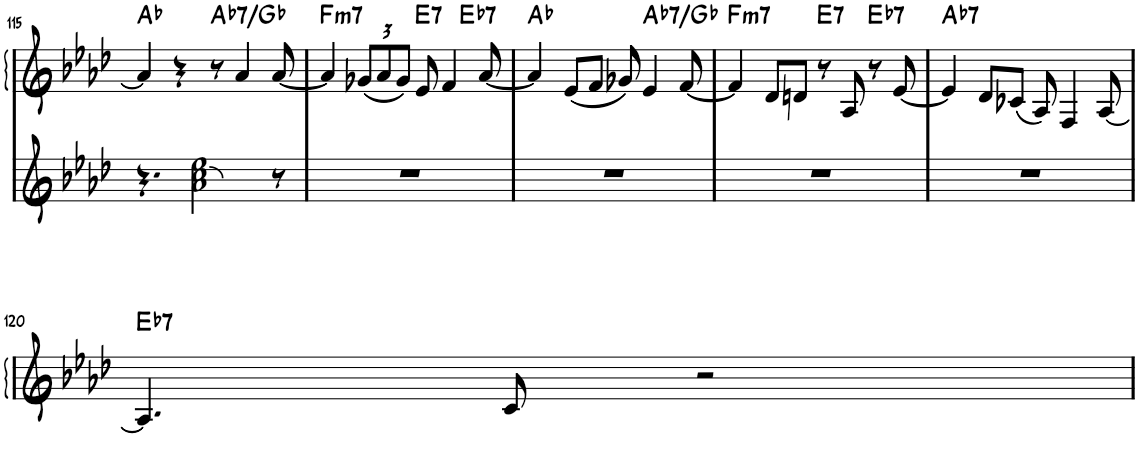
**kern	**kern	**harte
*part1	*part1	*part1
*staff2	*staff1	*
*I"Piano	*	*
*I'Pno.	*	*
!!LO:PB:g=z
*clefG2	*clefG2	*
*k[b-e-a-d-]	*k[b-e-a-d-]	*
*M4/4	*M4/4	*
=115	=115	=115
4.r	4a-/]	Ab:maj
.	4r	.
2a-\ 2cc\ 2ee-\	.	.
!	!	!LO:H:kt=7
.	8r	Ab:7/b7
.	4a-/	.
8r	[8a-/	.
=116	=116	=116
!	!	!LO:H:kt=m7
*	*^	*
1r	4a-/]	2.ryy	F:min7
*	*Xbrackettup	*	*
.	(12g-X/L	.	.
.	12a-/	.	.
.	12g-/J)	.	.
!	!	!	!LO:H:kt=7
.	8e-/	.	E:7
.	4f/	.	.
!	!	!	!LO:H:kt=7
.	.	4ryy	Eb:7
.	[8a-/	.	.
*	*v	*v	*
=117	=117	=117
1r	4a-/]	Ab:maj
.	(8e-/L	.
.	8f/J	.
.	8g-X/)	.
!	!	!LO:H:kt=7
.	4e-/	Ab:7/b7
.	[8f/	.
=118	=118	=118
!	!	!LO:H:kt=m7
1r	4f/]	F:min7
.	8d-/L	.
.	8dn/J	.
!	!	!LO:H:kt=7
.	8r	E:7
.	8A-/	.
!	!	!LO:H:kt=7
.	8r	Eb:7
.	[8e-/	.
=119	=119	=119
!	!	!LO:H:kt=7
1r	4e-/]	Ab:7
.	8d-/L	.
.	(8c-X/J	.
.	8A-/)	.
.	4F/	.
.	[8A-/	.
!!LO:LB:g=z
=120	=120	=120
!	!	!LO:H:kt=7
1r	4.A-/]	Eb:7
.	8c/	.
.	2r	.
=	=	=
*-	*-	*-
